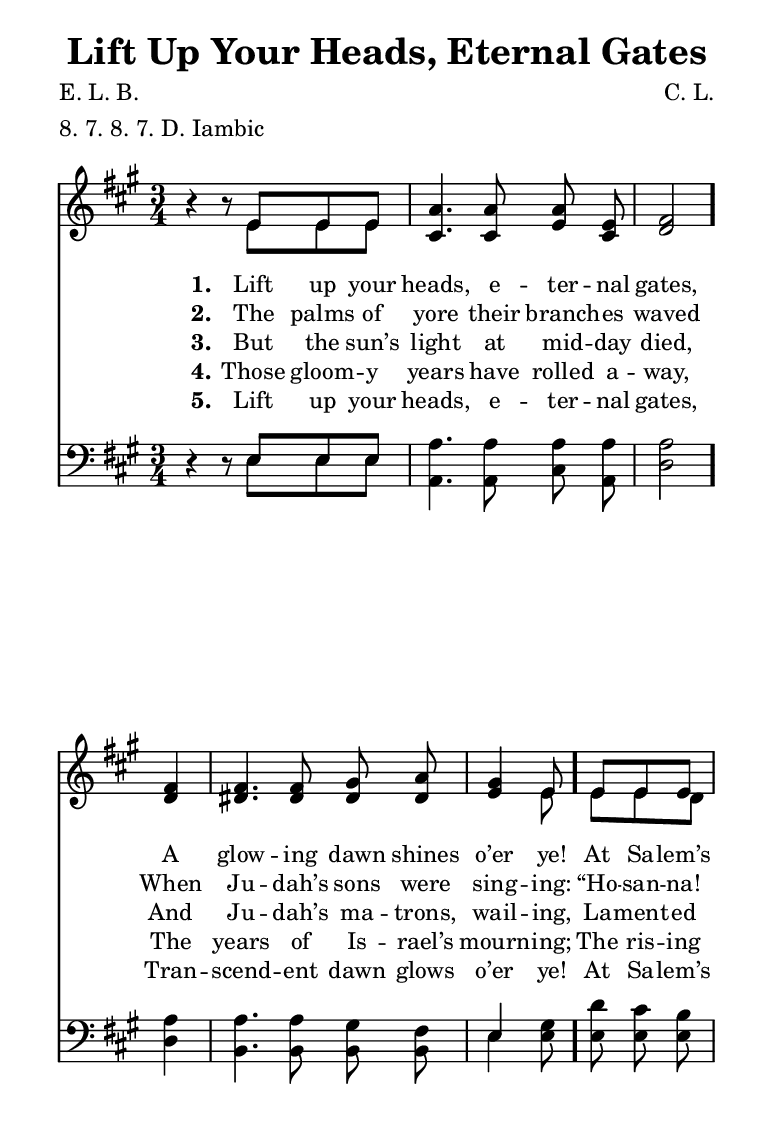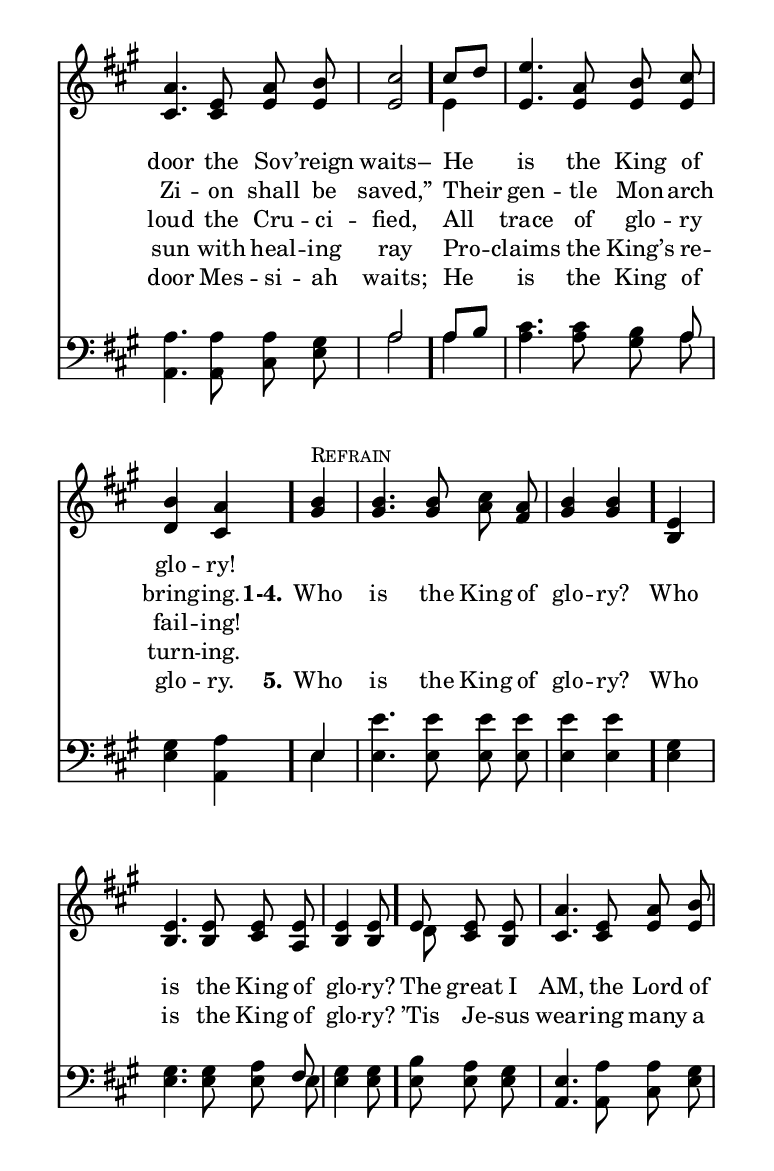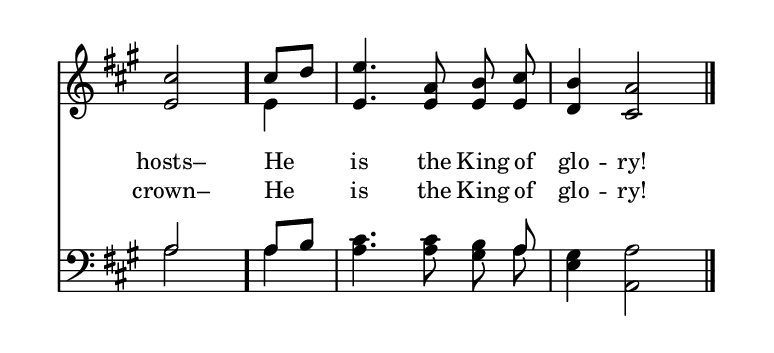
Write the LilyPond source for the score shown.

\include "common/global.ily"
\paper {
  \include "common/paper.ily"
}

\header{
  hymnnumber = "235"
  title = "Lift Up Your Heads, Eternal Gates"
  tunename = ""
  meter = "8. 7. 8. 7. D. Iambic"
  poet = "E. L. B."
  composer = "C. L."
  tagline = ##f
}

global = {
  \include "common/overrides.ily"
  \override Staff.TimeSignature.style = #'numbered
  \time 3/4
  \override Score.MetronomeMark.transparent = ##t % hide all fermata changes too
  \tempo 4=80
  \key a \major
  \autoBeamOff
}

patternA = { r4 r8 c c c | c4. c8 c c | c2 }
patternB = { c4 | c4. c8 c c | c4 c8 }
patternC = { c8 c c | c4. c8 c c | c2 }
patternD = { c8[ c] | c4. c8 c c | c4 c }
patternG = { c4 | c4. c8 c c | c4 c }

patternE = { c4 | c4. c8 c c | c4 c }
patternF = { c8[ c] | c4. c8 c c | c4 c2 }
patternH = { c4 | c4. c8 c c | c4 c2 }

notesSoprano = {
\global
\relative c' {

  r4 r8 e e e | a4. a8 a e | fis2
  fis4 | fis4. fis8 gis a | gis4 e8
  e8 e e | a4. e8 a b | cis2
  cis8[ d] | e4. a,8 b cis | b4 a

  << s^\markup { \small \caps "Refrain" }
  { b4 | b4. b8 cis a | b4 b } >>
  e,4 | e4. e8 e e | e4 e8
  e8 e e | a4. e8 a b | cis2
  cis8[ d] | e4. a,8 b cis | b4 a2

  \bar "|."

}
}

notesAlto = {
\global
\relative e' {

  \changePitch \patternA { e e e | cis cis e cis | d }
  \changePitch \patternB { d | dis dis dis dis | e e }
  \changePitch \patternC { e e d | cis cis e e | e }
  \changePitch \patternG { e | e e e e | d cis }

  \changePitch \patternE { gis' gis gis a fis  | gis gis }
  \changePitch \patternB { b, | b b cis a | b b }
  \changePitch \patternC { d cis b | cis cis e e | e }
  \changePitch \patternH { e | e e e e | d cis }

}
}

notesTenor = {
\global
\relative a {

  \changePitch \patternA { e e e | a a a a | a }
  \changePitch \patternB { a | a a gis fis | e gis }
  \changePitch \patternC { d' cis b | a a a gis | a }
  \changePitch \patternD { a b | cis cis b a | gis a }

  \changePitch \patternE { e | e' e e e | e e }
  \changePitch \patternB { gis, | gis gis a fis | gis gis }
  \changePitch \patternC { b a gis | e a a gis | a }
  \changePitch \patternF { a b | cis cis b a | gis a }

}
}

notesBass = {
\global
\relative f {

  \changePitch \patternA { e e e | a, a cis a | d }
  \changePitch \patternB { d | b b b b | e e }
  \changePitch \patternC { e e e | a, a cis e | a }
  \changePitch \patternG { a | a a gis a | e a, }

  \changePitch \patternE { e' | e e e e | e e }
  \changePitch \patternB { e | e e e e | e e }
  \changePitch \patternC { e e e | a, a cis e | a }
  \changePitch \patternH { a | a a gis a | e a, }

}
}

RefrainA = \lyricmode {
\set stanza = "1-4."

Who is the King of glo -- ry? \bar "."
Who is the King of glo -- ry? \bar "."
The great I AM, the Lord of hosts– \bar "."
He is the King of glo -- ry! \bar "."

}

RefrainE = \lyricmode {
\set stanza = "5."

Who is the King of glo -- ry?
Who is the King of glo -- ry?
’Tis Je -- sus wear -- ing many a crown–
He is the King of glo -- ry!

}

wordsA = \lyricmode {
\set stanza = "1."

Lift up your heads, e -- ter -- nal gates, \bar "."
A glow -- ing dawn shines o’er ye! \bar "."
At Sa -- lem’s door the Sov -- ’reign waits– \bar "."
He is the King of glo -- ry! \bar "."

}

wordsB = \lyricmode {
\set stanza = "2."

The palms of yore their branch -- es waved
When Ju -- dah’s sons were sing -- ing:
“Ho -- san -- na! Zi -- on shall be saved,”
Their gen -- tle Mon -- arch bring -- ing.

\RefrainA

}

wordsC = \lyricmode {
\set stanza = "3."

But the sun’s light at mid -- day died,
And Ju -- dah’s ma -- trons, wail -- ing,
La -- ment -- ed loud the Cru -- ci -- fied,
All trace of glo -- ry fail -- ing!

}

wordsD = \lyricmode {
\set stanza = "4."

Those gloom -- y years have rolled a -- way,
The years of Is -- rael’s mourn -- ing;
The ris -- ing sun with heal -- ing ray
Pro -- claims the King’s re -- turn -- ing.

}

wordsE = \lyricmode {
\set stanza = "5."

Lift up your heads, e -- ter -- nal gates,
Tran -- scend -- ent dawn glows o’er ye!
At Sa -- lem’s door Mes -- si -- ah waits;
He is the King of glo -- ry.

\RefrainE

}

\score {
  \context ChoirStaff <<
    \context Staff = upper <<
      \set ChoirStaff.systemStartDelimiter = #'SystemStartBar
      \set ChoirStaff.printPartCombineTexts = ##f
      \partcombine #'(2 . 9) \notesSoprano \notesAlto
      \context NullVoice = sopranos { \voiceOne << \notesSoprano >> }
      \context NullVoice = altos { \voiceTwo << \notesAlto >> }
      \context Lyrics = one   \lyricsto sopranos \wordsA
      \context Lyrics = two   \lyricsto sopranos \wordsB
      \context Lyrics = three \lyricsto sopranos \wordsC
      \context Lyrics = four  \lyricsto sopranos \wordsD
      \context Lyrics = five  \lyricsto sopranos \wordsE
    >>
    \context Staff = men <<
      \clef bass
      \set ChoirStaff.printPartCombineTexts = ##f
      \partcombine #'(2 . 9) \notesTenor \notesBass
      \context NullVoice = tenors { \voiceOne << \notesTenor >> }
      \context NullVoice = basses { \voiceTwo << \notesBass >> }
    >>
  >>
  \layout {
    \include "common/layout.ily"
  }
  \midi{
    \include "common/midi.ily"
  }
}

\version "2.19.49"  % necessary for upgrading to future LilyPond versions.

% vi:set et ts=2 sw=2 ai nocindent syntax=lilypond:
